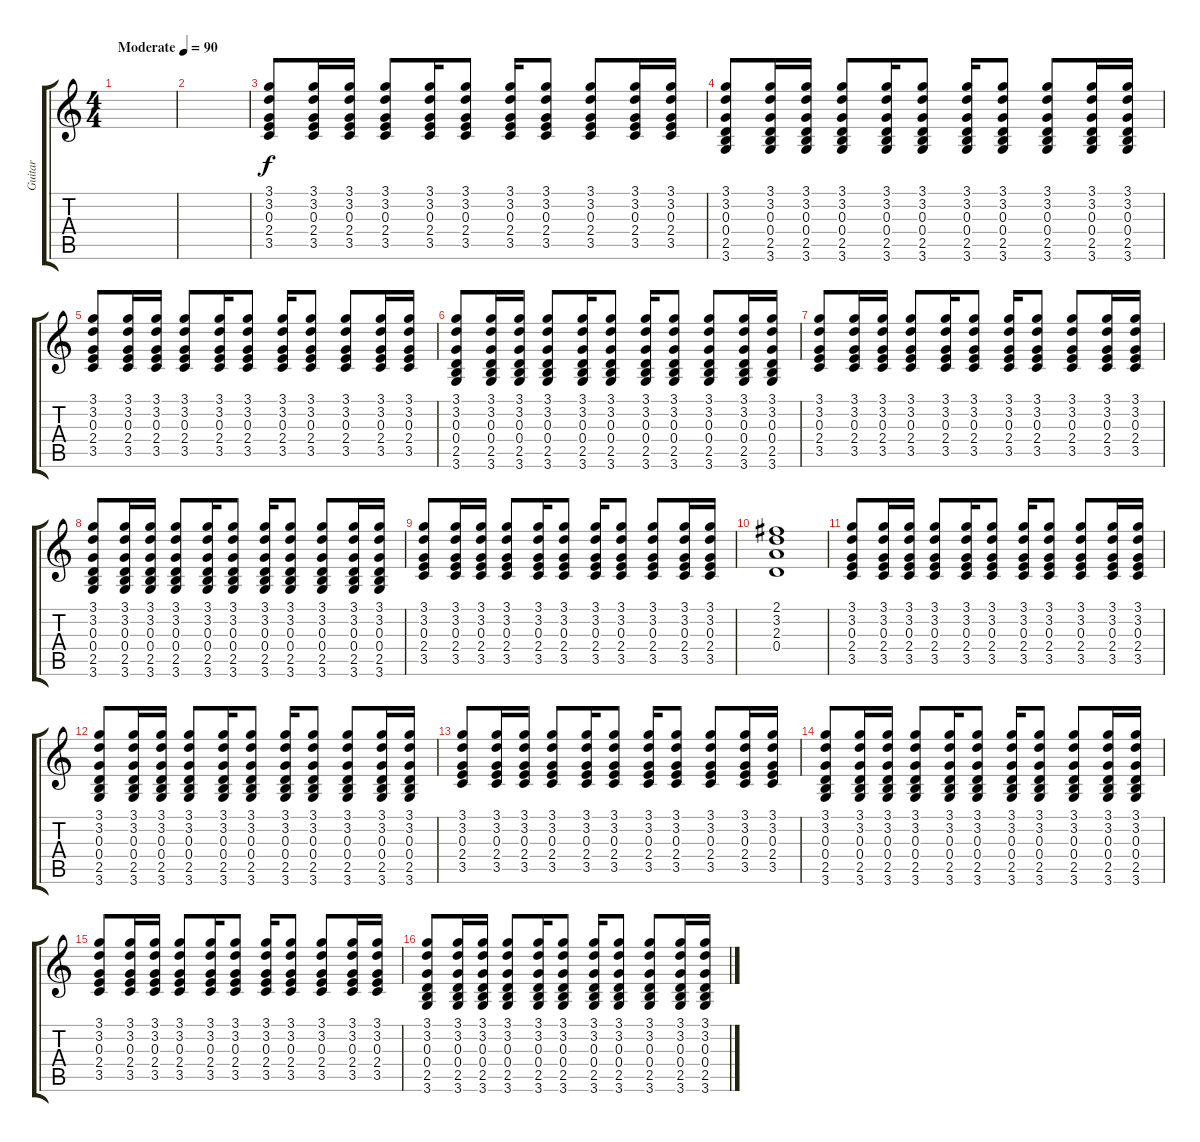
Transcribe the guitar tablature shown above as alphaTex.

\track ("Guitar" "Guitar") {instrument electricguitarclean}
\staff {score tabs}
\tuning (E4 B3 G3 D3 A2 E2) {hide}
\ts (4 4)
\tempo (90 "Moderate")
\clef g2
\ks c
|
|
(3.1 3.2 0.3 2.4 3.5).8 (3.1 3.2 0.3 2.4 3.5).16 (3.1 3.2 0.3 2.4 3.5).16 (3.1 3.2 0.3 2.4 3.5).8 (3.1 3.2 0.3 2.4 3.5).16 (3.1 3.2 0.3 2.4 3.5).8 (3.1 3.2 0.3 2.4 3.5).16 (3.1 3.2 0.3 2.4 3.5).8 (3.1 3.2 0.3 2.4 3.5).8 (3.1 3.2 0.3 2.4 3.5).16 (3.1 3.2 0.3 2.4 3.5).16 |
(3.1 3.2 0.3 0.4 2.5 3.6).8 (3.1 3.2 0.3 0.4 2.5 3.6).16 (3.1 3.2 0.3 0.4 2.5 3.6).16 (3.1 3.2 0.3 0.4 2.5 3.6).8 (3.1 3.2 0.3 0.4 2.5 3.6).16 (3.1 3.2 0.3 0.4 2.5 3.6).8 (3.1 3.2 0.3 0.4 2.5 3.6).16 (3.1 3.2 0.3 0.4 2.5 3.6).8 (3.1 3.2 0.3 0.4 2.5 3.6).8 (3.1 3.2 0.3 0.4 2.5 3.6).16 (3.1 3.2 0.3 0.4 2.5 3.6).16 |
(3.1 3.2 0.3 2.4 3.5).8 (3.1 3.2 0.3 2.4 3.5).16 (3.1 3.2 0.3 2.4 3.5).16 (3.1 3.2 0.3 2.4 3.5).8 (3.1 3.2 0.3 2.4 3.5).16 (3.1 3.2 0.3 2.4 3.5).8 (3.1 3.2 0.3 2.4 3.5).16 (3.1 3.2 0.3 2.4 3.5).8 (3.1 3.2 0.3 2.4 3.5).8 (3.1 3.2 0.3 2.4 3.5).16 (3.1 3.2 0.3 2.4 3.5).16 |
(3.1 3.2 0.3 0.4 2.5 3.6).8 (3.1 3.2 0.3 0.4 2.5 3.6).16 (3.1 3.2 0.3 0.4 2.5 3.6).16 (3.1 3.2 0.3 0.4 2.5 3.6).8 (3.1 3.2 0.3 0.4 2.5 3.6).16 (3.1 3.2 0.3 0.4 2.5 3.6).8 (3.1 3.2 0.3 0.4 2.5 3.6).16 (3.1 3.2 0.3 0.4 2.5 3.6).8 (3.1 3.2 0.3 0.4 2.5 3.6).8 (3.1 3.2 0.3 0.4 2.5 3.6).16 (3.1 3.2 0.3 0.4 2.5 3.6).16 |
(3.1 3.2 0.3 2.4 3.5).8 (3.1 3.2 0.3 2.4 3.5).16 (3.1 3.2 0.3 2.4 3.5).16 (3.1 3.2 0.3 2.4 3.5).8 (3.1 3.2 0.3 2.4 3.5).16 (3.1 3.2 0.3 2.4 3.5).8 (3.1 3.2 0.3 2.4 3.5).16 (3.1 3.2 0.3 2.4 3.5).8 (3.1 3.2 0.3 2.4 3.5).8 (3.1 3.2 0.3 2.4 3.5).16 (3.1 3.2 0.3 2.4 3.5).16 |
(3.1 3.2 0.3 0.4 2.5 3.6).8 (3.1 3.2 0.3 0.4 2.5 3.6).16 (3.1 3.2 0.3 0.4 2.5 3.6).16 (3.1 3.2 0.3 0.4 2.5 3.6).8 (3.1 3.2 0.3 0.4 2.5 3.6).16 (3.1 3.2 0.3 0.4 2.5 3.6).8 (3.1 3.2 0.3 0.4 2.5 3.6).16 (3.1 3.2 0.3 0.4 2.5 3.6).8 (3.1 3.2 0.3 0.4 2.5 3.6).8 (3.1 3.2 0.3 0.4 2.5 3.6).16 (3.1 3.2 0.3 0.4 2.5 3.6).16 |
(3.1 3.2 0.3 2.4 3.5).8 (3.1 3.2 0.3 2.4 3.5).16 (3.1 3.2 0.3 2.4 3.5).16 (3.1 3.2 0.3 2.4 3.5).8 (3.1 3.2 0.3 2.4 3.5).16 (3.1 3.2 0.3 2.4 3.5).8 (3.1 3.2 0.3 2.4 3.5).16 (3.1 3.2 0.3 2.4 3.5).8 (3.1 3.2 0.3 2.4 3.5).8 (3.1 3.2 0.3 2.4 3.5).16 (3.1 3.2 0.3 2.4 3.5).16 |
(2.1 3.2 2.3 0.4).1 |
(3.1 3.2 0.3 2.4 3.5).8 (3.1 3.2 0.3 2.4 3.5).16 (3.1 3.2 0.3 2.4 3.5).16 (3.1 3.2 0.3 2.4 3.5).8 (3.1 3.2 0.3 2.4 3.5).16 (3.1 3.2 0.3 2.4 3.5).8 (3.1 3.2 0.3 2.4 3.5).16 (3.1 3.2 0.3 2.4 3.5).8 (3.1 3.2 0.3 2.4 3.5).8 (3.1 3.2 0.3 2.4 3.5).16 (3.1 3.2 0.3 2.4 3.5).16 |
(3.1 3.2 0.3 0.4 2.5 3.6).8 (3.1 3.2 0.3 0.4 2.5 3.6).16 (3.1 3.2 0.3 0.4 2.5 3.6).16 (3.1 3.2 0.3 0.4 2.5 3.6).8 (3.1 3.2 0.3 0.4 2.5 3.6).16 (3.1 3.2 0.3 0.4 2.5 3.6).8 (3.1 3.2 0.3 0.4 2.5 3.6).16 (3.1 3.2 0.3 0.4 2.5 3.6).8 (3.1 3.2 0.3 0.4 2.5 3.6).8 (3.1 3.2 0.3 0.4 2.5 3.6).16 (3.1 3.2 0.3 0.4 2.5 3.6).16 |
(3.1 3.2 0.3 2.4 3.5).8 (3.1 3.2 0.3 2.4 3.5).16 (3.1 3.2 0.3 2.4 3.5).16 (3.1 3.2 0.3 2.4 3.5).8 (3.1 3.2 0.3 2.4 3.5).16 (3.1 3.2 0.3 2.4 3.5).8 (3.1 3.2 0.3 2.4 3.5).16 (3.1 3.2 0.3 2.4 3.5).8 (3.1 3.2 0.3 2.4 3.5).8 (3.1 3.2 0.3 2.4 3.5).16 (3.1 3.2 0.3 2.4 3.5).16 |
(3.1 3.2 0.3 0.4 2.5 3.6).8 (3.1 3.2 0.3 0.4 2.5 3.6).16 (3.1 3.2 0.3 0.4 2.5 3.6).16 (3.1 3.2 0.3 0.4 2.5 3.6).8 (3.1 3.2 0.3 0.4 2.5 3.6).16 (3.1 3.2 0.3 0.4 2.5 3.6).8 (3.1 3.2 0.3 0.4 2.5 3.6).16 (3.1 3.2 0.3 0.4 2.5 3.6).8 (3.1 3.2 0.3 0.4 2.5 3.6).8 (3.1 3.2 0.3 0.4 2.5 3.6).16 (3.1 3.2 0.3 0.4 2.5 3.6).16 |
(3.1 3.2 0.3 2.4 3.5).8 (3.1 3.2 0.3 2.4 3.5).16 (3.1 3.2 0.3 2.4 3.5).16 (3.1 3.2 0.3 2.4 3.5).8 (3.1 3.2 0.3 2.4 3.5).16 (3.1 3.2 0.3 2.4 3.5).8 (3.1 3.2 0.3 2.4 3.5).16 (3.1 3.2 0.3 2.4 3.5).8 (3.1 3.2 0.3 2.4 3.5).8 (3.1 3.2 0.3 2.4 3.5).16 (3.1 3.2 0.3 2.4 3.5).16 |
(3.1 3.2 0.3 0.4 2.5 3.6).8 (3.1 3.2 0.3 0.4 2.5 3.6).16 (3.1 3.2 0.3 0.4 2.5 3.6).16 (3.1 3.2 0.3 0.4 2.5 3.6).8 (3.1 3.2 0.3 0.4 2.5 3.6).16 (3.1 3.2 0.3 0.4 2.5 3.6).8 (3.1 3.2 0.3 0.4 2.5 3.6).16 (3.1 3.2 0.3 0.4 2.5 3.6).8 (3.1 3.2 0.3 0.4 2.5 3.6).8 (3.1 3.2 0.3 0.4 2.5 3.6).16 (3.1 3.2 0.3 0.4 2.5 3.6).16
